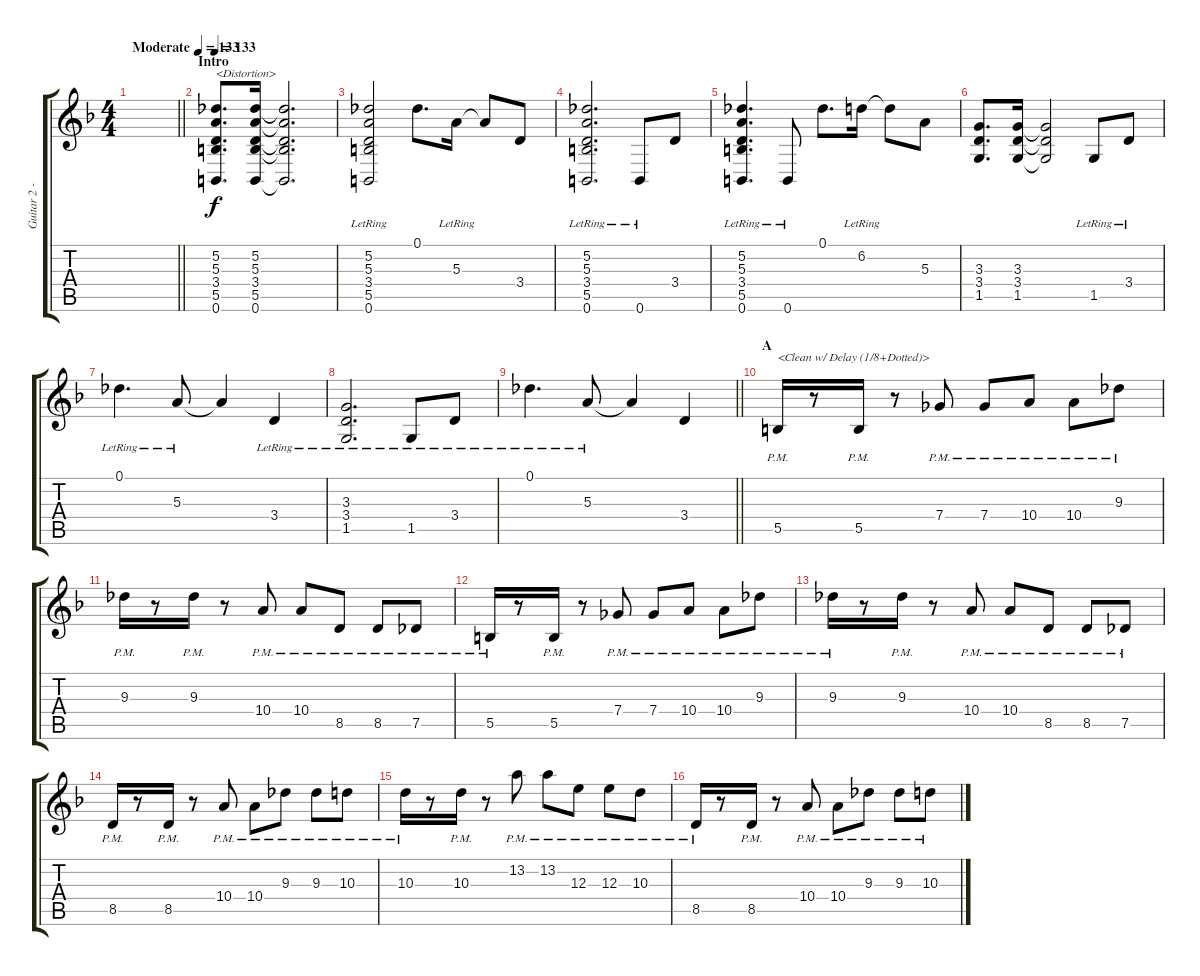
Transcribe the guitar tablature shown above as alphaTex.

\track ("Guitar 2 - Uruha" "Guitar 2 -") {instrument distortionguitar}
\staff {score tabs}
\tuning (Db4 Ab3 E3 B2 Gb2 B1) {hide}
\ts (4 4)
\tempo (133 "Moderate")
\tempo 50
\tempo (133 "Moderate")
\clef g2
\barLineRight lightlight
\ks f
|
\section ("" "Intro")
\tempo 133
(5.2 5.3 3.4 5.5 0.6).8{d txt "<Distortion>"} (5.2 5.3 3.4 5.5 0.6).16 (5.2{t} 5.3{t} 3.4{t} 5.5{t} 0.6{t}).2{d} |
(5.2{lr} 5.3{lr} 3.4{lr} 5.5{lr} 0.6{lr}).2 0.1.8{d} 5.3{lr}.16 5.3{t}.8 3.4.8 |
(5.2{lr} 5.3{lr} 3.4{lr} 5.5{lr} 0.6{lr}).2{d} 0.6{lr}.8 3.4.8 |
(5.2{lr} 5.3{lr} 3.4{lr} 5.5{lr} 0.6{lr}).4{d} 0.6{lr}.8 0.1.8{d} 6.2{lr}.16 6.2{t}.8 5.3.8 |
(3.3 3.4 1.5).8{d} (3.3 3.4 1.5).16 (3.3{t} 3.4{t} 1.5{t}).2 1.5{lr}.8 3.4{lr}.8 |
0.1{lr}.4{d} 5.3{lr}.8 5.3{t}.4 3.4{lr}.4 |
(3.3{lr} 3.4{lr} 1.5{lr}).2{d} 1.5{lr}.8 3.4{lr}.8 |
\barLineRight lightlight
0.1{lr}.4{d} 5.3{lr}.8 5.3{t}.4 3.4.4 |
\section ("" "A")
5.5{pm}.16{txt "<Clean w/ Delay (1/8+Dotted)>" volume 10 instrument electricguitarmuted} r.8 5.5{pm}.16 r.8 7.4{pm}.8 7.4{pm}.8 10.4{pm}.8 10.4{pm}.8 9.3{pm}.8 |
9.3{pm}.16 r.8 9.3{pm}.16 r.8 10.4{pm}.8 10.4{pm}.8 8.5{pm}.8 8.5{pm}.8 7.5{pm}.8 |
5.5{pm}.16 r.8 5.5{pm}.16 r.8 7.4{pm}.8 7.4{pm}.8 10.4{pm}.8 10.4{pm}.8 9.3{pm}.8 |
9.3{pm}.16 r.8 9.3{pm}.16 r.8 10.4{pm}.8 10.4{pm}.8 8.5{pm}.8 8.5{pm}.8 7.5{pm}.8 |
8.5{pm}.16 r.8 8.5{pm}.16 r.8 10.4{pm}.8 10.4{pm}.8 9.3{pm}.8 9.3{pm}.8 10.3{pm}.8 |
10.3{pm}.16 r.8 10.3{pm}.16 r.8 13.2{pm}.8 13.2{pm}.8 12.3{pm}.8 12.3{pm}.8 10.3{pm}.8 |
8.5{pm}.16 r.8 8.5{pm}.16 r.8 10.4{pm}.8 10.4{pm}.8 9.3{pm}.8 9.3{pm}.8 10.3{pm}.8
